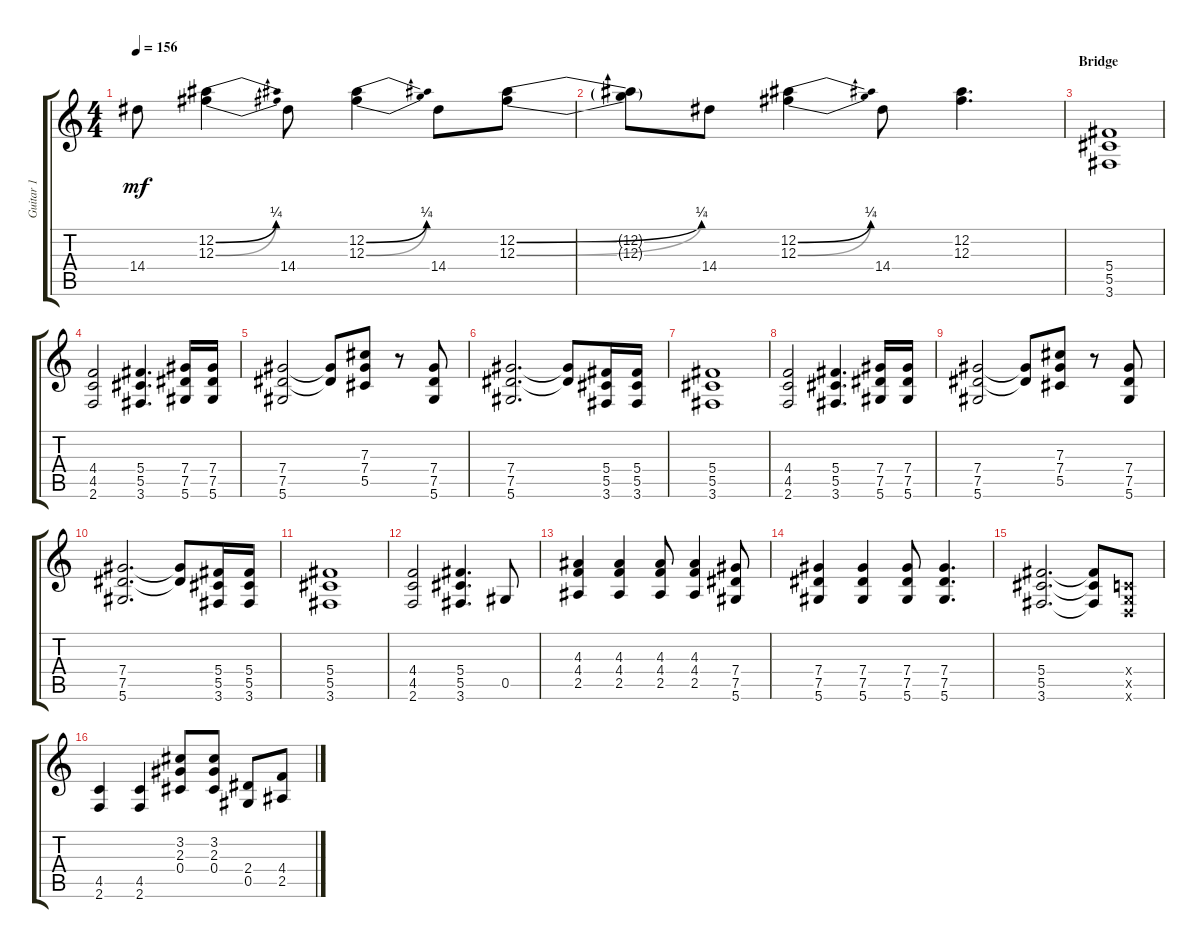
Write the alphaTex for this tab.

\track ("Guitar 1" "Guitar 1") {instrument distortionguitar}
\staff {score tabs}
\tuning (Eb4 Bb3 Gb3 Db3 Ab2 Eb2) {hide}
\ts (4 4)
\tempo 156
\clef g2
\ks c
14.4.8{dy mf} (12.2{be (bend 0 0 60 1)} 12.3{be (bend 0 0 60 1)}).4 14.4.8 (12.2{be (bend 0 0 60 1)} 12.3{be (bend 0 0 60 2)}).4 14.4.8 (12.2{be (bend 0 0 60 1)} 12.3{be (bend 0 0 60 2)}).8 |
(12.2{t} 12.3{t}).8 14.4.8 (12.2{be (bend 0 0 60 1)} 12.3{be (bend 0 0 60 2)}).4 14.4.8 (12.2 12.3).4{d} |
\section ("" "Bridge")
(5.4 5.5 3.6).1 |
(4.4 4.5 2.6).2 (5.4 5.5 3.6).4{d} (7.4 7.5 5.6).16 (7.4 7.5 5.6).16 |
(7.4 7.5 5.6).2 (7.4{t} 7.5{t}).8 (7.3 7.4 5.5).8 r.8 (7.4 7.5 5.6).8 |
(7.4 7.5 5.6).2{d} (7.4{t} 7.5{t}).8 (5.4 5.5 3.6).16 (5.4 5.5 3.6).16 |
(5.4 5.5 3.6).1 |
(4.4 4.5 2.6).2 (5.4 5.5 3.6).4{d} (7.4 7.5 5.6).16 (7.4 7.5 5.6).16 |
(7.4 7.5 5.6).2 (7.4{t} 7.5{t}).8 (7.3 7.4 5.5).8 r.8 (7.4 7.5 5.6).8 |
(7.4 7.5 5.6).2{d} (7.4{t} 7.5{t}).8 (5.4 5.5 3.6).16 (5.4 5.5 3.6).16 |
(5.4 5.5 3.6).1 |
(4.4 4.5 2.6).2 (5.4 5.5 3.6).4{d} 0.5.8 |
(4.3 4.4 2.5).4 (4.3 4.4 2.5).4 (4.3 4.4 2.5).8 (4.3 4.4 2.5).4 (7.4 7.5 5.6).8 |
(7.4 7.5 5.6).4 (7.4 7.5 5.6).4 (7.4 7.5 5.6).8 (7.4 7.5 5.6).4{d} |
(5.4 5.5 3.6).2{d} (5.4{t} 5.5{t} 3.6{t}).8 (-1.4{x} -1.5{x} -1.6{x}).8 |
(4.5 2.6).4 (4.5 2.6).4 (3.2 2.3 0.4).8 (3.2 2.3 0.4).8 (2.4 0.5).8 (4.4 2.5).8
